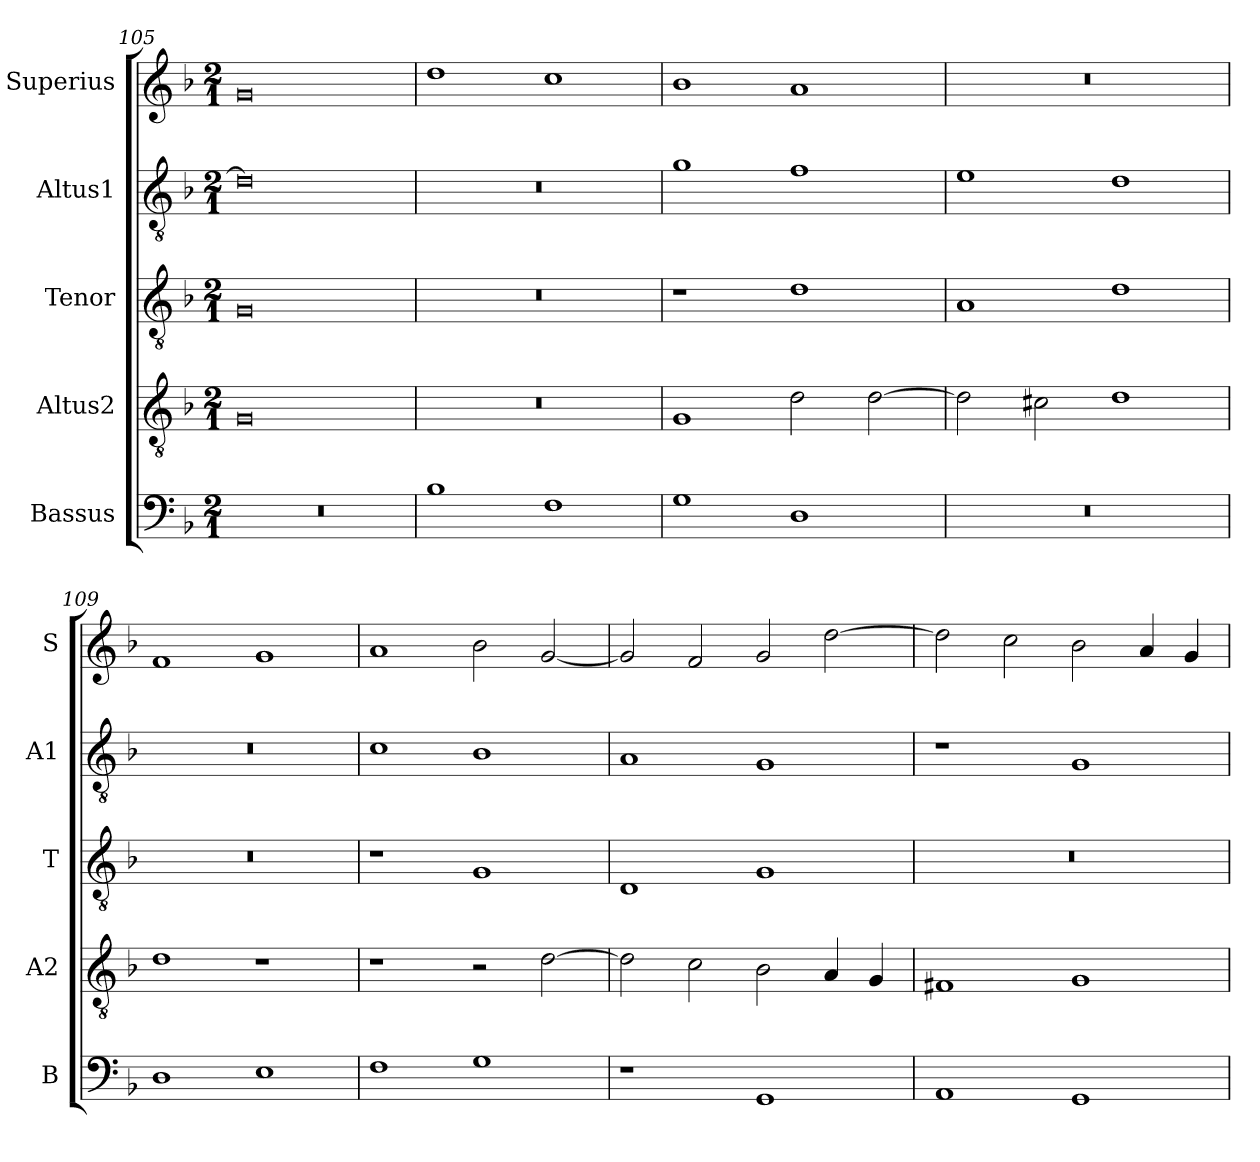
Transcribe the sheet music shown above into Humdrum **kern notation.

**kern	**kern	**kern	**kern	**kern
*part5	*part4	*part3	*part2	*part1
*staff5	*staff4	*staff3	*staff2	*staff1
*I"Bassus	*I"Altus2	*I"Tenor	*I"Altus1	*I"Superius
*I'B	*I'A2	*I'T	*I'A1	*I'S
*clefF4	*clefGv2	*clefGv2	*clefGv2	*clefG2
*k[b-]	*k[b-]	*k[b-]	*k[b-]	*k[b-]
*M2/1	*M2/1	*M2/1	*M2/1	*M2/1
=105	=105	=105	=105	=105
0r	0G	0G	0d]	0g
=106	=106	=106	=106	=106
1B-	0r	0r	0r	1dd
1F	.	.	.	1cc
=107	=107	=107	=107	=107
1G	1G	1r	1g	1b-
1D	2d\	1d	1f	1a
.	[2d\	.	.	.
=108	=108	=108	=108	=108
0r	2d\]	1A	1e	0r
.	2c#X\	.	.	.
.	1d	1d	1d	.
=109	=109	=109	=109	=109
1D	1d	0r	0r	1f
1E	1r	.	.	1g
=110	=110	=110	=110	=110
1F	1r	1r	1c	1a
1G	2r	1G	1B-	2b-\
.	[2d\	.	.	[2g/
=111	=111	=111	=111	=111
1r	2d\]	1D	1A	2g/]
.	2c\	.	.	2f/
1GG	2B-\	1G	1G	2g/
.	4A/	.	.	[2dd\
.	4G/	.	.	.
=112	=112	=112	=112	=112
1AA	1F#X	0r	1r	2dd\]
.	.	.	.	2cc\
1GG	1G	.	1G	2b-\
.	.	.	.	4a/
.	.	.	.	4g/
=	=	=	=	=
*-	*-	*-	*-	*-
